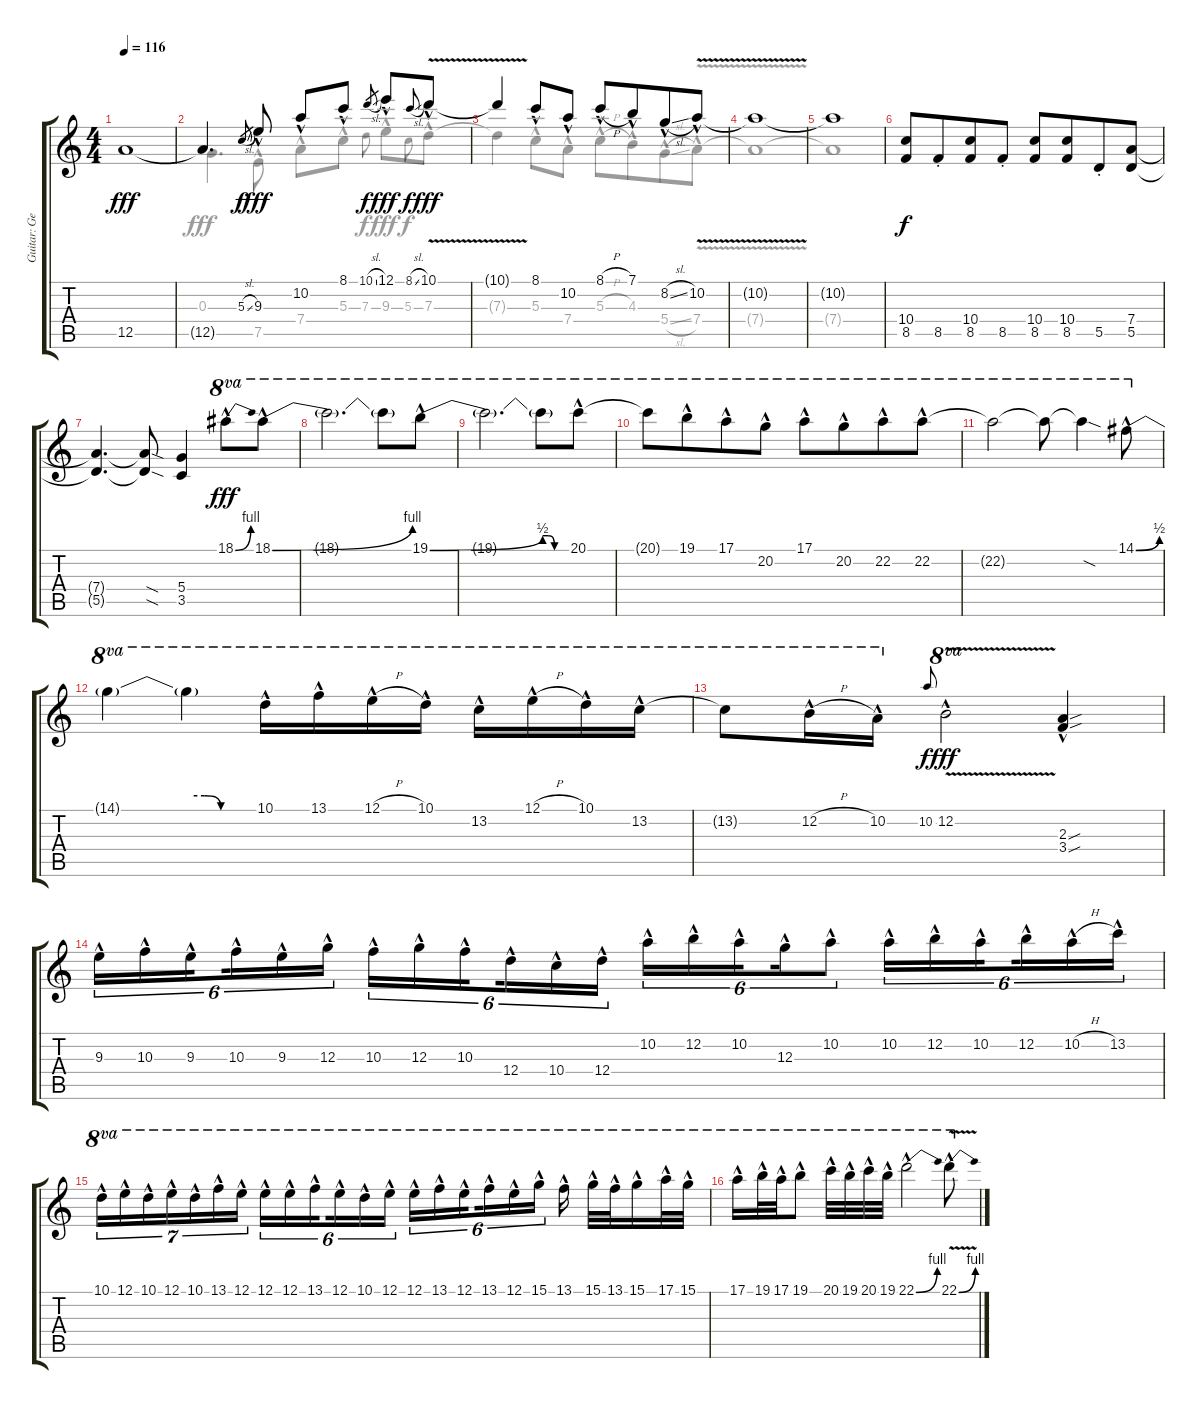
\track ("Guitar: George" "Guitar: Ge") {instrument distortionguitar}
\staff {score tabs}
\tuning (E4 B3 G3 D3 A2 E2) {hide}
\voice
\ts (4 4)
\tempo 116
\clef g2
\ks c
12.5{t}.1{dy fff} |
12.5{t}.4{d} 5.3{sl}.8{gr dy f} 9.3{hac}.8{dy fff} 10.2{hac}.8 8.1{hac}.8 10.1{sl}.8{gr dy f beam merge} 12.1{hac}.8{dy fff} 8.1{sl}.8{gr onbeat dy f} 10.1{v hac}.8{dy fff} |
10.1{t}.4 8.1{hac}.8 10.2{hac}.8 8.1{h hac}.8 7.1{hac}.8{beam merge} 8.2{sl hac}.8 10.2{v hac}.8 |
10.2{t}.1 |
10.2{t}.1 |
(10.4 8.5).8{dy f} 8.5{st}.8{beam merge} (10.4 8.5).8 8.5{st}.8 (10.4 8.5).8 (10.4 8.5).8{beam merge} 5.5{st}.8 (7.4 5.5).8 |
(7.4{t} 5.5{t}).4{d} (7.4{sod t} 5.5{sod t}).8 (5.4 3.5).4 18.1{be (bend 0 0 60 4) hac}.8{ot 8va dy fff} 18.1{be (bend 0 0 60 4) hac}.8{ot 8va} |
18.1{t}.2{d ot 8va} 18.1{t}.8{ot 8va} 19.1{be (bend 0 0 60 2) hac}.8{ot 8va} |
19.1{t}.2{d ot 8va} 19.1{be (custom 0 2 15 2 30 0 60 0) t}.8{ot 8va} 20.1{hac}.8{ot 8va} |
20.1{t}.8{ot 8va} 19.1{hac}.8{ot 8va beam merge} 17.1{hac}.8{ot 8va} 20.2{hac}.8{ot 8va} 17.1{hac}.8{ot 8va} 20.2{hac}.8{ot 8va beam merge} 22.2{hac}.8{ot 8va} 22.2{hac}.8{ot 8va} |
22.2{t}.2{ot 8va} 22.2{t}.8{ot 8va} 22.2{sod t}.4{ot 8va} 14.1{be (bend 0 0 60 2) hac}.8{ot 8va} |
14.1{t}.4{ot 8va} 14.1{be (custom 0 2 15 2 30 0 60 0) t}.4{ot 8va} 10.1{hac}.16{ot 8va} 13.1{hac}.16{ot 8va} 12.1{h hac}.16{ot 8va} 10.1{hac}.16{ot 8va} 13.2{hac}.16{ot 8va} 12.1{h hac}.16{ot 8va} 10.1{hac}.16{ot 8va} 13.2{hac}.16{ot 8va} |
13.2{t}.8{ot 8va} 12.2{h hac}.16{ot 8va} 10.2{hac}.16{ot 8va} 10.2.8{gr onbeat dy f} 12.2{v hac}.2{ot 8va dy fff} (2.3{sou hac} 3.4{sou hac}).4 |
9.3{hac}.16{tu (6 4)} 10.3{hac}.16{tu (6 4)} 9.3{hac}.16{tu (6 4) beam splitsecondary} 10.3{hac}.16{tu (6 4)} 9.3{hac}.16{tu (6 4)} 12.3{hac}.16{tu (6 4)} 10.3{hac}.16{tu (6 4)} 12.3{hac}.16{tu (6 4)} 10.3{hac}.16{tu (6 4) beam splitsecondary} 12.4{hac}.16{tu (6 4)} 10.4{hac}.16{tu (6 4)} 12.4{hac}.16{tu (6 4)} 10.2{hac}.16{tu (6 4)} 12.2{hac}.16{tu (6 4)} 10.2{hac}.16{tu (6 4) beam splitsecondary} 12.3{hac}.16{tu (6 4)} 10.2{hac}.8{tu (6 4)} 10.2{hac}.16{tu (6 4)} 12.2{hac}.16{tu (6 4)} 10.2{hac}.16{tu (6 4) beam splitsecondary} 12.2{hac}.16{tu (6 4)} 10.2{h hac}.16{tu (6 4)} 13.2{hac}.16{tu (6 4)} |
10.1{hac}.16{tu (7 4) ot 8va} 12.1{hac}.16{tu (7 4) ot 8va} 10.1{hac}.16{tu (7 4) ot 8va} 12.1{hac}.16{tu (7 4) ot 8va} 10.1{hac}.16{tu (7 4) ot 8va} 13.1{hac}.16{tu (7 4) ot 8va} 12.1{hac}.16{tu (7 4) ot 8va} 12.1{hac}.16{tu (6 4) ot 8va} 12.1{hac}.16{tu (6 4) ot 8va} 13.1{hac}.16{tu (6 4) ot 8va beam splitsecondary} 12.1{hac}.16{tu (6 4) ot 8va} 10.1{hac}.16{tu (6 4) ot 8va} 12.1{hac}.16{tu (6 4) ot 8va} 12.1{hac}.16{tu (6 4) ot 8va} 13.1{hac}.16{tu (6 4) ot 8va} 12.1{hac}.16{tu (6 4) ot 8va beam splitsecondary} 13.1{hac}.16{tu (6 4) ot 8va} 12.1{hac}.16{tu (6 4) ot 8va} 15.1{hac}.16{tu (6 4) ot 8va} 13.1{hac}.16{ot 8va} 15.1{hac}.32{ot 8va} 13.1{hac}.32{ot 8va} 15.1{hac}.16{ot 8va} 17.1{hac}.32{ot 8va} 15.1{hac}.32{ot 8va} |
17.1{hac}.16{ot 8va} 19.1{hac}.32{ot 8va} 17.1{hac}.32{ot 8va} 19.1{hac}.8{ot 8va} 20.1{hac}.32{ot 8va} 19.1{hac}.32{ot 8va} 20.1{hac}.32{ot 8va} 19.1{hac}.32{ot 8va} 22.1{be (bend 0 0 60 4) hac}.2{ot 8va} 22.1{be (bend 0 0 60 4) v hac}.8{ot 8va}
\voice
\clef g2
\ottava regular
\simile none
\ks c
|
0.3.4{d} 7.5{hac}.8 7.4{hac}.8 5.3{hac}.8 7.3.8{gr onbeat dy f beam merge} 9.3{hac}.8{dy fff} 5.3.8{gr onbeat dy f} 7.3{hac}.8{dy fff} |
7.3{t}.4 5.3{hac}.8 7.4{hac}.8 5.3{h hac}.8 4.3{hac}.8{beam merge} 5.4{sl hac}.8 7.4{v hac}.8 |
7.4{t}.1 |
7.4{t}.1 |
|
|
|
|
|
|
|
|
|
|
